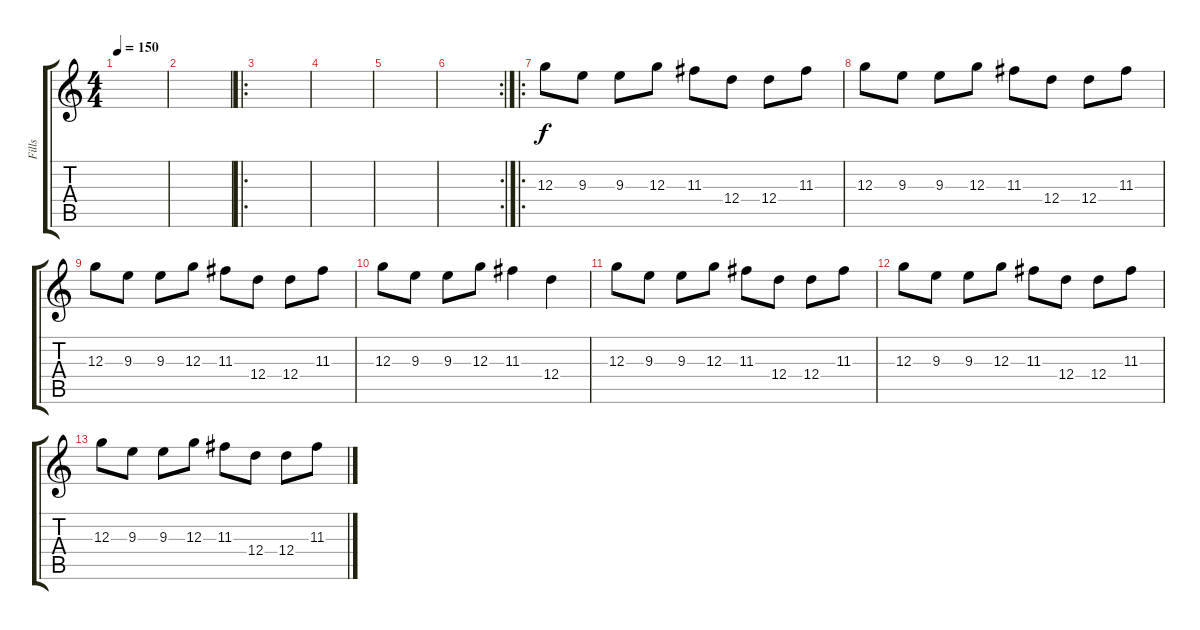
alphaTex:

\track ("Fills" "Fills") {instrument distortionguitar}
\staff {score tabs}
\tuning (E4 B3 G3 D3 A2 E2) {hide}
\ts (4 4)
\tempo 150
\clef g2
\ks c
|
|
\ro
|
|
|
\rc 2
|
\ro
12.3.8 9.3.8 9.3.8 12.3.8 11.3.8 12.4.8 12.4.8 11.3.8 |
12.3.8 9.3.8 9.3.8 12.3.8 11.3.8 12.4.8 12.4.8 11.3.8 |
12.3.8 9.3.8 9.3.8 12.3.8 11.3.8 12.4.8 12.4.8 11.3.8 |
12.3.8 9.3.8 9.3.8 12.3.8 11.3.4 12.4.4 |
12.3.8 9.3.8 9.3.8 12.3.8 11.3.8 12.4.8 12.4.8 11.3.8 |
12.3.8 9.3.8 9.3.8 12.3.8 11.3.8 12.4.8 12.4.8 11.3.8 |
12.3.8 9.3.8 9.3.8 12.3.8 11.3.8 12.4.8 12.4.8 11.3.8
